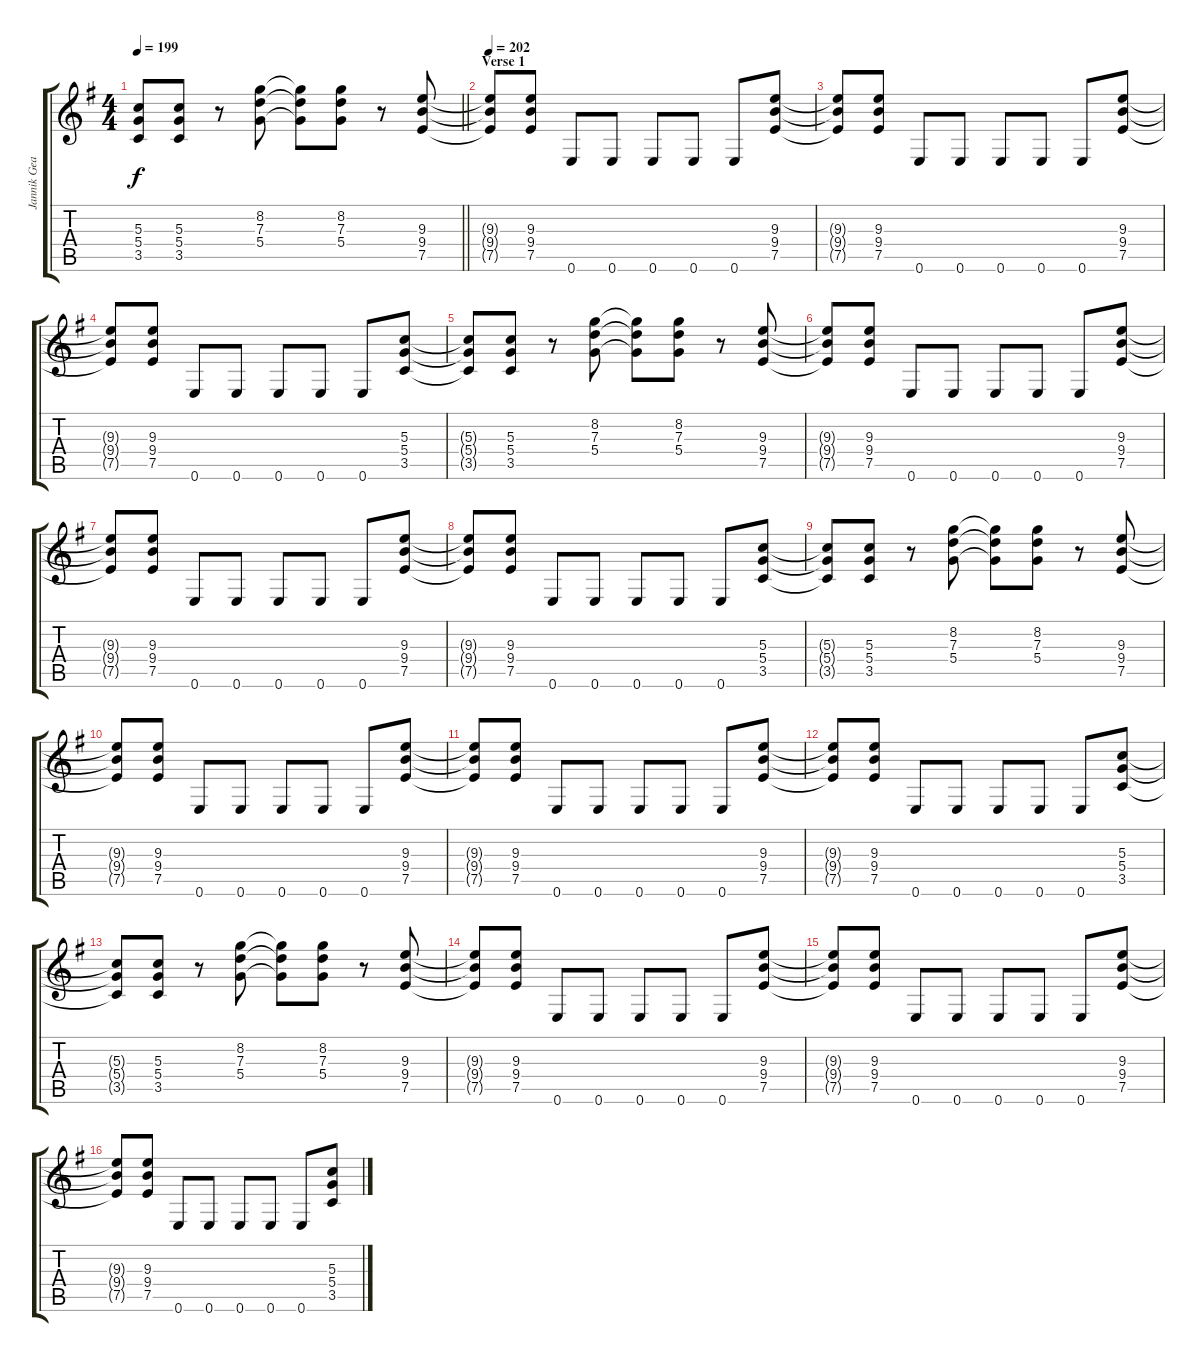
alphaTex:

\track ("Jannik Gears (Guitar)" "Jannik Gea") {instrument distortionguitar}
\staff {score tabs}
\tuning (E4 B3 G3 D3 A2 E2) {hide}
\ts (4 4)
\tempo 199
\clef g2
\barLineRight lightlight
\ks eminor
(5.3{t} 5.4{t} 3.5{t}).8{dy f} (5.3 5.4 3.5).8 r.8 (8.2 7.3 5.4).8 (8.2{t} 7.3{t} 5.4{t}).8 (8.2 7.3 5.4).8 r.8 (9.3 9.4 7.5).8 |
\section ("" "Verse 1")
\tempo 202
(9.3{t} 9.4{t} 7.5{t}).8 (9.3 9.4 7.5).8 0.6.8 0.6.8 0.6.8 0.6.8 0.6.8 (9.3 9.4 7.5).8 |
(9.3{t} 9.4{t} 7.5{t}).8 (9.3 9.4 7.5).8 0.6.8 0.6.8 0.6.8 0.6.8 0.6.8 (9.3 9.4 7.5).8 |
(9.3{t} 9.4{t} 7.5{t}).8 (9.3 9.4 7.5).8 0.6.8 0.6.8 0.6.8 0.6.8 0.6.8 (5.3 5.4 3.5).8 |
(5.3{t} 5.4{t} 3.5{t}).8 (5.3 5.4 3.5).8 r.8 (8.2 7.3 5.4).8 (8.2{t} 7.3{t} 5.4{t}).8 (8.2 7.3 5.4).8 r.8 (9.3 9.4 7.5).8 |
(9.3{t} 9.4{t} 7.5{t}).8 (9.3 9.4 7.5).8 0.6.8 0.6.8 0.6.8 0.6.8 0.6.8 (9.3 9.4 7.5).8 |
(9.3{t} 9.4{t} 7.5{t}).8 (9.3 9.4 7.5).8 0.6.8 0.6.8 0.6.8 0.6.8 0.6.8 (9.3 9.4 7.5).8 |
(9.3{t} 9.4{t} 7.5{t}).8 (9.3 9.4 7.5).8 0.6.8 0.6.8 0.6.8 0.6.8 0.6.8 (5.3 5.4 3.5).8 |
(5.3{t} 5.4{t} 3.5{t}).8 (5.3 5.4 3.5).8 r.8 (8.2 7.3 5.4).8 (8.2{t} 7.3{t} 5.4{t}).8 (8.2 7.3 5.4).8 r.8 (9.3 9.4 7.5).8 |
(9.3{t} 9.4{t} 7.5{t}).8 (9.3 9.4 7.5).8 0.6.8 0.6.8 0.6.8 0.6.8 0.6.8 (9.3 9.4 7.5).8 |
(9.3{t} 9.4{t} 7.5{t}).8 (9.3 9.4 7.5).8 0.6.8 0.6.8 0.6.8 0.6.8 0.6.8 (9.3 9.4 7.5).8 |
(9.3{t} 9.4{t} 7.5{t}).8 (9.3 9.4 7.5).8 0.6.8 0.6.8 0.6.8 0.6.8 0.6.8 (5.3 5.4 3.5).8 |
(5.3{t} 5.4{t} 3.5{t}).8 (5.3 5.4 3.5).8 r.8 (8.2 7.3 5.4).8 (8.2{t} 7.3{t} 5.4{t}).8 (8.2 7.3 5.4).8 r.8 (9.3 9.4 7.5).8 |
(9.3{t} 9.4{t} 7.5{t}).8 (9.3 9.4 7.5).8 0.6.8 0.6.8 0.6.8 0.6.8 0.6.8 (9.3 9.4 7.5).8 |
(9.3{t} 9.4{t} 7.5{t}).8 (9.3 9.4 7.5).8 0.6.8 0.6.8 0.6.8 0.6.8 0.6.8 (9.3 9.4 7.5).8 |
(9.3{t} 9.4{t} 7.5{t}).8 (9.3 9.4 7.5).8 0.6.8 0.6.8 0.6.8 0.6.8 0.6.8 (5.3 5.4 3.5).8
